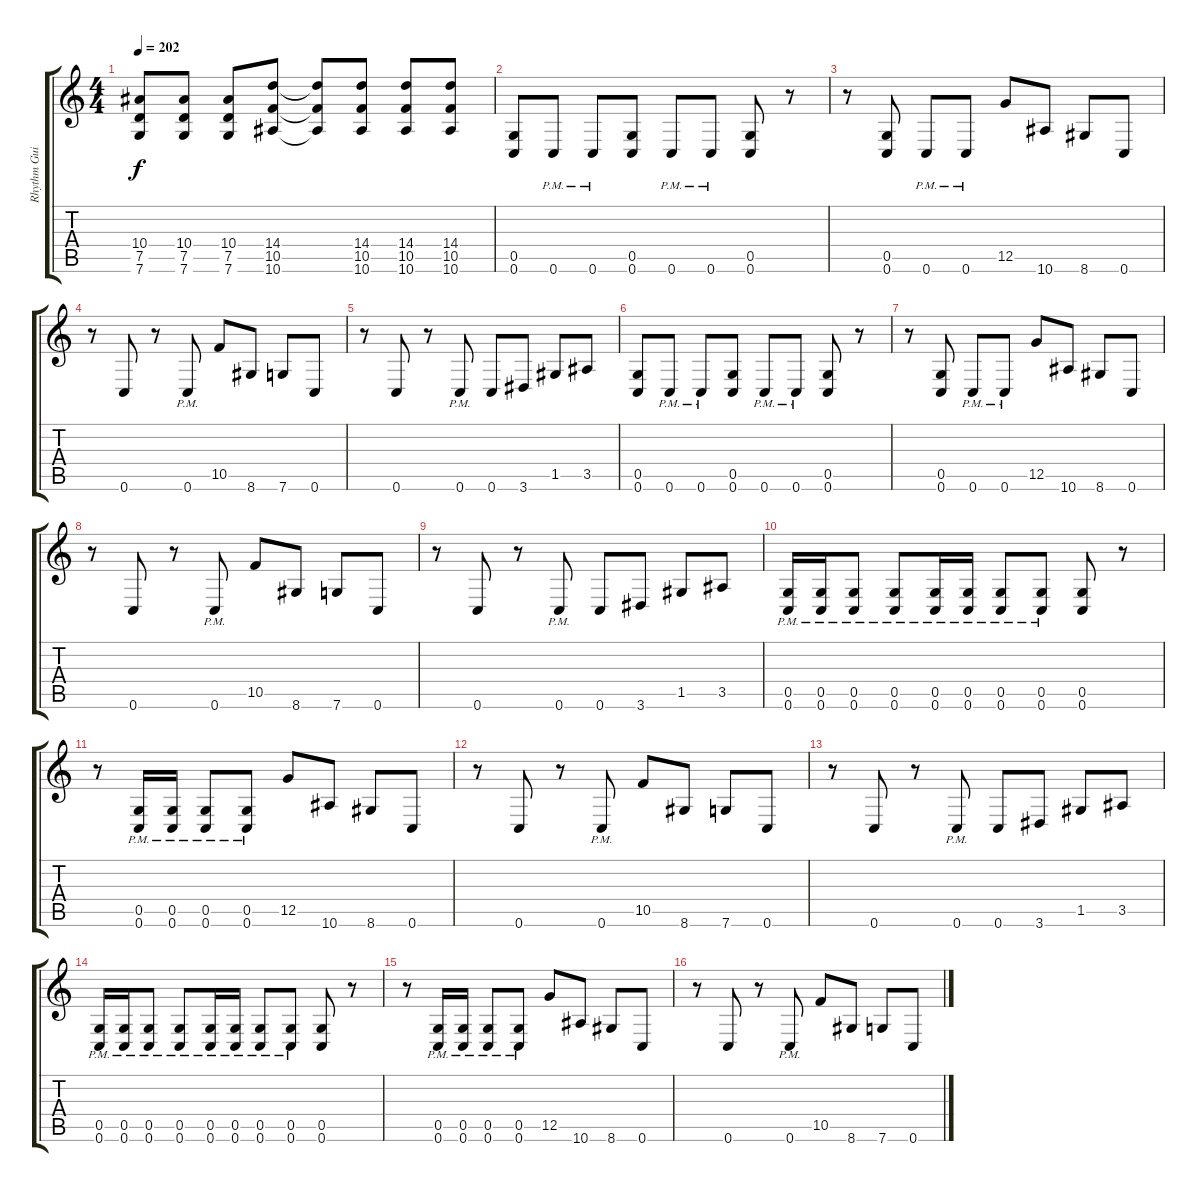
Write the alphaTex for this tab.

\track ("Rhythm Guitar 1" "Rhythm Gui") {instrument distortionguitar}
\staff {score tabs}
\tuning (D4 A3 F3 C3 G2 C2) {hide}
\ts (4 4)
\tempo 202
\clef g2
\ks c
(10.4{t} 7.5{t} 7.6{t}).8{dy f} (10.4 7.5 7.6).8 (10.4 7.5 7.6).8 (14.4 10.5 10.6).8 (14.4{t} 10.5{t} 10.6{t}).8 (14.4 10.5 10.6).8 (14.4 10.5 10.6).8 (14.4 10.5 10.6).8 |
(0.5 0.6).8 0.6{pm}.8 0.6{pm}.8 (0.5 0.6).8 0.6{pm}.8 0.6{pm}.8 (0.5 0.6).8 r.8 |
r.8 (0.5 0.6).8 0.6{pm}.8 0.6{pm}.8 12.5.8 10.6.8 8.6.8 0.6.8 |
r.8 0.6.8 r.8 0.6{pm}.8 10.5.8 8.6.8 7.6.8 0.6.8 |
r.8 0.6.8 r.8 0.6{pm}.8 0.6.8 3.6.8 1.5.8 3.5.8 |
(0.5 0.6).8 0.6{pm}.8 0.6{pm}.8 (0.5 0.6).8 0.6{pm}.8 0.6{pm}.8 (0.5 0.6).8 r.8 |
r.8 (0.5 0.6).8 0.6{pm}.8 0.6{pm}.8 12.5.8 10.6.8 8.6.8 0.6.8 |
r.8 0.6.8 r.8 0.6{pm}.8 10.5.8 8.6.8 7.6.8 0.6.8 |
r.8 0.6.8 r.8 0.6{pm}.8 0.6.8 3.6.8 1.5.8 3.5.8 |
(0.5{pm} 0.6{pm}).16 (0.5{pm} 0.6{pm}).16 (0.5{pm} 0.6{pm}).8 (0.5{pm} 0.6{pm}).8 (0.5{pm} 0.6{pm}).16 (0.5{pm} 0.6{pm}).16 (0.5{pm} 0.6{pm}).8 (0.5{pm} 0.6{pm}).8 (0.5 0.6).8 r.8 |
r.8 (0.5{pm} 0.6{pm}).16 (0.5{pm} 0.6{pm}).16 (0.5{pm} 0.6{pm}).8 (0.5{pm} 0.6{pm}).8 12.5.8 10.6.8 8.6.8 0.6.8 |
r.8 0.6.8 r.8 0.6{pm}.8 10.5.8 8.6.8 7.6.8 0.6.8 |
r.8 0.6.8 r.8 0.6{pm}.8 0.6.8 3.6.8 1.5.8 3.5.8 |
(0.5{pm} 0.6{pm}).16 (0.5{pm} 0.6{pm}).16 (0.5{pm} 0.6{pm}).8 (0.5{pm} 0.6{pm}).8 (0.5{pm} 0.6{pm}).16 (0.5{pm} 0.6{pm}).16 (0.5{pm} 0.6{pm}).8 (0.5{pm} 0.6{pm}).8 (0.5 0.6).8 r.8 |
r.8 (0.5{pm} 0.6{pm}).16 (0.5{pm} 0.6{pm}).16 (0.5{pm} 0.6{pm}).8 (0.5{pm} 0.6{pm}).8 12.5.8 10.6.8 8.6.8 0.6.8 |
r.8 0.6.8 r.8 0.6{pm}.8 10.5.8 8.6.8 7.6.8 0.6.8
